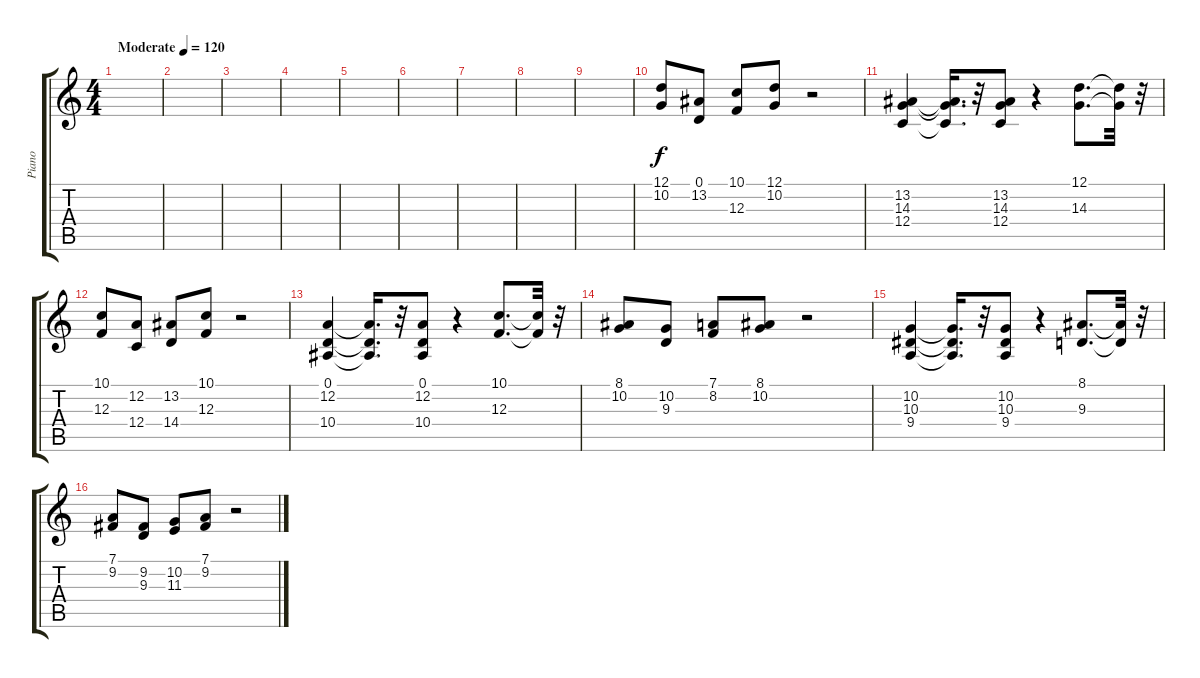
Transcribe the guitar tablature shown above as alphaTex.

\track ("Piano" "Piano") {instrument acousticgrandpiano}
\staff {score tabs}
\tuning (D4 A3 F3 C3 G2 D2) {hide}
\ts (4 4)
\tempo (120 "Moderate")
\clef g2
\ks c
|
|
|
|
|
|
|
|
|
(12.1 10.2).8{txt ""} (0.1 13.2).8 (10.1 12.3).8 (12.1 10.2).8 r.2 |
(13.2 14.3 12.4).4{txt " "} (13.2{t} 14.3{t} 12.4{t}).16{d} r.32 (13.2 14.3 12.4).8 r.4 (12.1 14.3).8{d} (12.1{t} 14.3{t}).32 r.32 |
(10.1 12.3).8 (12.2 12.4).8 (13.2 14.4).8 (10.1 12.3).8 r.2 |
(0.1 12.2 10.4).4 (0.1{t} 12.2{t} 10.4{t}).16{d} r.32 (0.1 12.2 10.4).8 r.4 (10.1 12.3).8{d} (10.1{t} 12.3{t}).32 r.32 |
(8.1 10.2).8 (10.2 9.3).8 (7.1 8.2).8 (8.1 10.2).8 r.2 |
(10.2 10.3 9.4).4 (10.2{t} 10.3{t} 9.4{t}).16{d} r.32 (10.2 10.3 9.4).8 r.4 (8.1 9.3).8{d} (8.1{t} 9.3{t}).32 r.32 |
(7.1 9.2).8 (9.2 9.3).8 (10.2 11.3).8 (7.1 9.2).8 r.2
